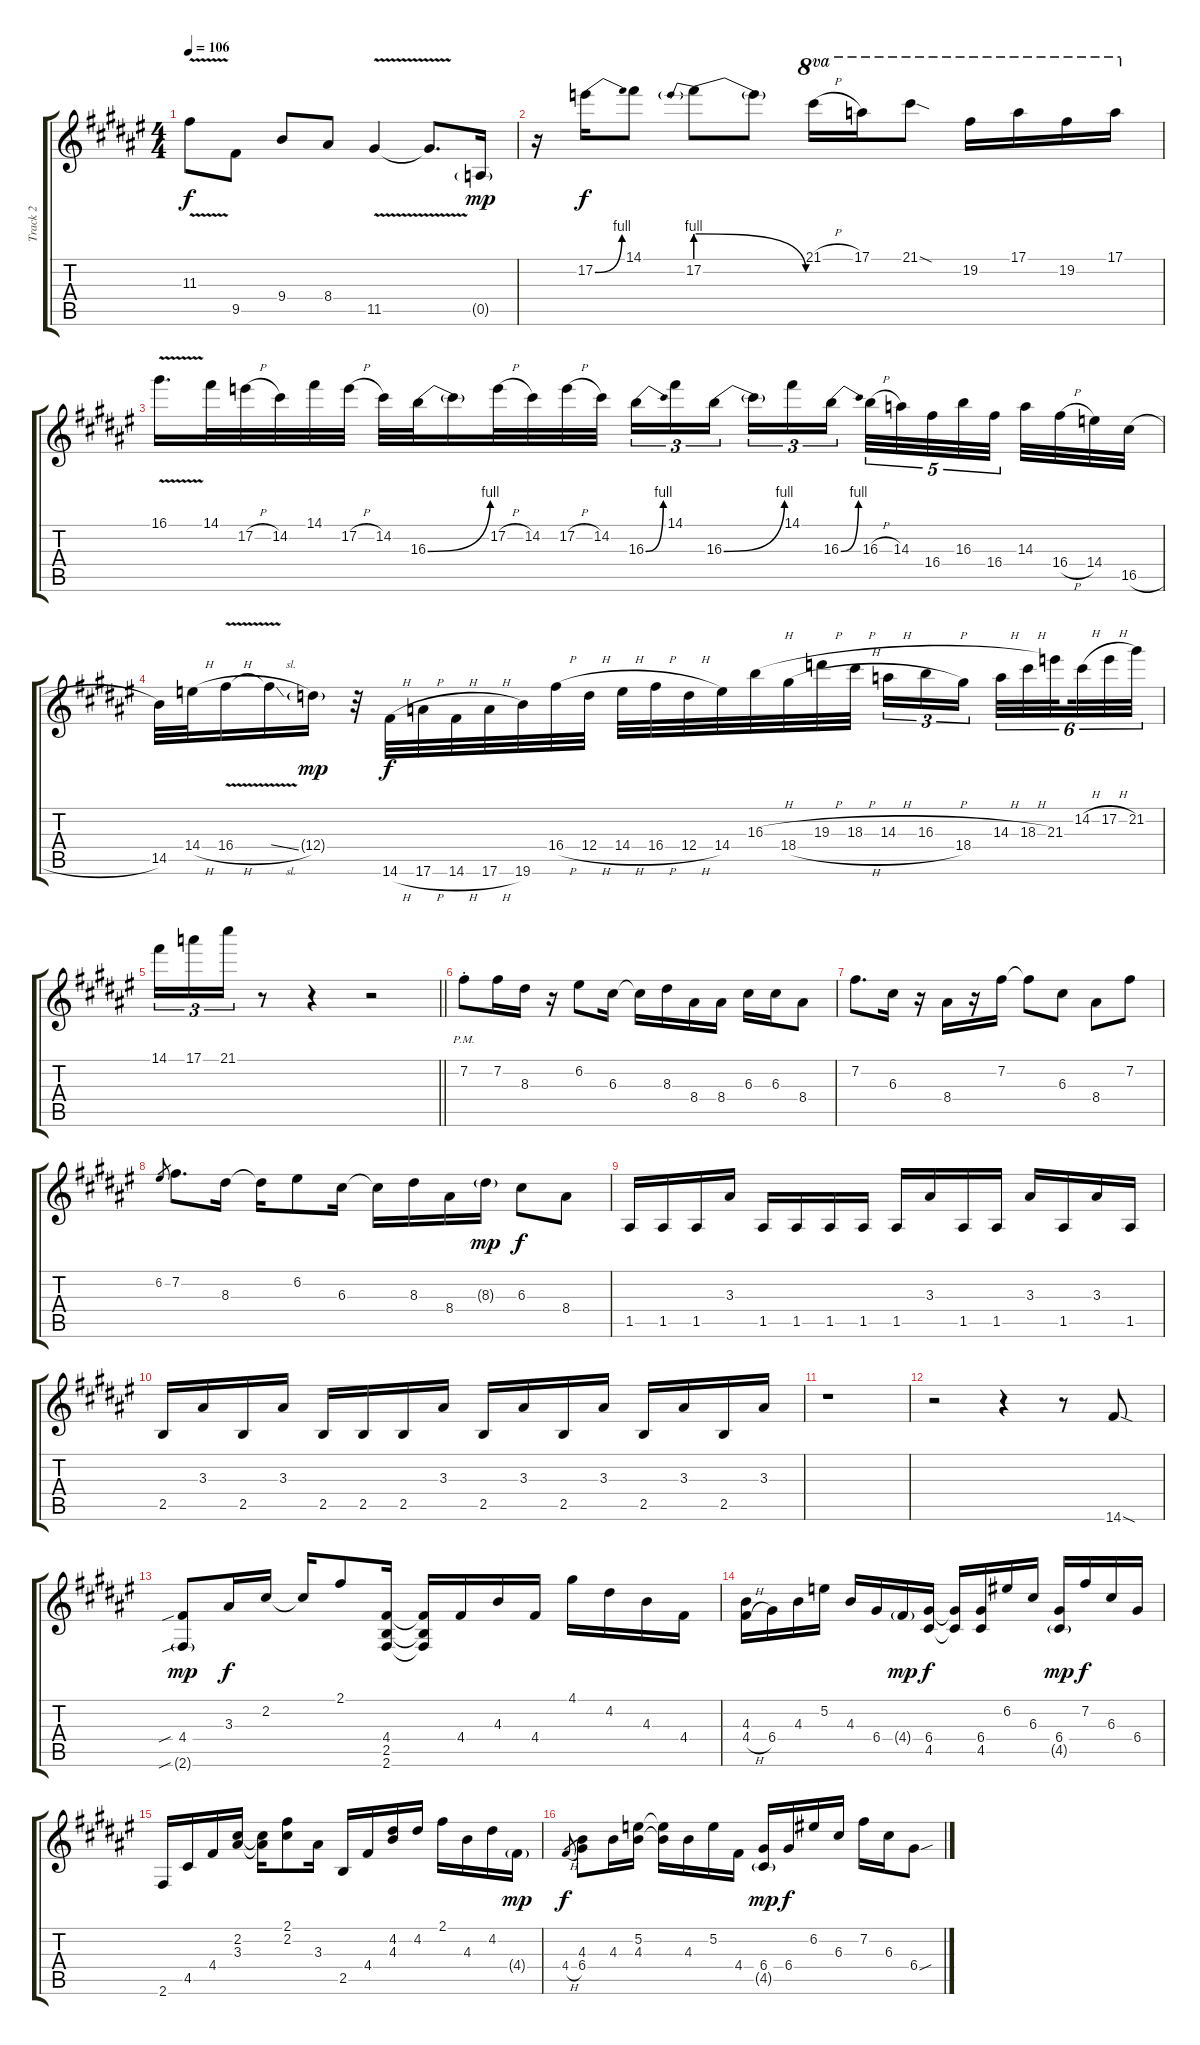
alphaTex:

\track ("Track 2" "Track 2") {instrument distortionguitar}
\staff {score tabs}
\tuning (E4 B3 G3 D3 A2 E2) {hide}
\ts (4 4)
\tempo 106
\clef g2
\ks f#
11.3{v}.8{dy f} 9.5.8 9.4.8 8.4.8 11.5{v}.4 11.5{t}.8{d} 0.5{g}.16{dy mp} |
r.16 17.2{be (bend 0 0 60 4)}.16{dy f} 14.1.8 17.2{be (prebendrelease 0 4 60 0)}.8 17.2{t}.8 21.1{h}.16{ot 8va} 17.1.16{ot 8va} 21.1{sod}.8{ot 8va} 19.2.16{ot 8va} 17.1.16{ot 8va} 19.2.16{ot 8va} 17.1.16{ot 8va} |
16.1{v}.16{d} 14.1.32 17.2{h}.32 14.2.32 14.1.32 17.2{h}.32 14.2.32 16.3{be (bend 0 0 60 4)}.32 16.3{t}.16 17.2{h}.32 14.2.32 17.2{h}.32 14.2.32 16.3{be (bend 0 0 60 4)}.16{tu (3 2)} 14.1.16{tu (3 2)} 16.3{be (bend 0 0 60 4)}.16{tu (3 2) beam splitsecondary} 16.3{t}.16{tu (3 2)} 14.1.16{tu (3 2)} 16.3{be (bend 0 0 60 4)}.16{tu (3 2)} 16.3{h}.32{tu (5 4)} 14.3.32{tu (5 4)} 16.4.32{tu (5 4)} 16.3.32{tu (5 4)} 16.4.32{tu (5 4) beam splitsecondary} 14.3.32 16.4{h}.32 14.4.32 16.5{h}.32 |
14.5.32 14.4{h}.32 16.4{v h}.16 16.4{sl t}.16 12.4{g}.16{dy mp} r.32 14.6{h}.32{dy f} 17.6{h}.32 14.6{h}.32 17.6{h}.32 19.6.32 16.4{h}.32 12.4{h}.32 14.4{h}.32 16.4{h}.32 12.4{h}.32 14.4.32 16.3{h}.32 18.4{h}.32 19.3{h}.32 18.3{h}.32 14.3{h}.16{tu (3 2)} 16.3{h}.16{tu (3 2)} 18.4.16{tu (3 2) beam splitsecondary} 14.3{h}.32{tu (6 4)} 18.3{h}.32{tu (6 4)} 21.3.32{tu (6 4) beam splitsecondary} 14.2{h}.32{tu (6 4)} 17.2{h}.32{tu (6 4)} 21.2.32{tu (6 4)} |
\barLineRight lightlight
14.1.16{tu (3 2)} 17.1.16{tu (3 2)} 21.1.16{tu (3 2)} r.8 r.4 r.2 |
7.2{pm st}.8 7.2.16 8.3.16 r.16 6.2.8 6.3.16 6.3{t}.16 8.3.16 8.4.16 8.4.16 6.3.16 6.3.16 8.4.8 |
7.2.8{d} 6.3.16 r.16 8.4.16 r.16 7.2.16 7.2{t}.8 6.3.8 8.4.8 7.2.8 |
6.2.8{gr} 7.2.8{d} 8.3.16 8.3{t}.16 6.2.8 6.3.16 6.3{t}.16 8.3.16 8.4.16 8.3{g}.16{dy mp} 6.3.8{dy f} 8.4.8 |
1.5.16 1.5.16 1.5.16 3.3.16 1.5.16 1.5.16 1.5.16 1.5.16 1.5.16 3.3.16 1.5.16 1.5.16 3.3.16 1.5.16 3.3.16 1.5.16 |
2.5.16 3.3.16 2.5.16 3.3.16 2.5.16 2.5.16 2.5.16 3.3.16 2.5.16 3.3.16 2.5.16 3.3.16 2.5.16 3.3.16 2.5.16 3.3.16 |
r.1 |
r.2 r.4 r.8 14.6{sod}.8 |
(4.4{sib} 2.6{sib g}).8{dy mp} 3.3.16{dy f} 2.2.16 2.2{t}.16 2.1.8 (4.4 2.5 2.6).16 (4.4{t} 2.5{t} 2.6{t}).16 4.4.16 4.3.16 4.4.16 4.1.16 4.2.16 4.3.16 4.4.16 |
(4.3 4.4{h}).16 6.4.16 4.3.16 5.2.16 4.3.16 6.4.16 4.4{g}.16{dy mp} (6.4 4.5).16{dy f} (6.4{t} 4.5{t}).16 (6.4 4.5).16 6.2.16 6.3.16 (6.4 4.5{g}).16{dy mp} 7.2.16{dy f} 6.3.16 6.4.16 |
2.6.16 4.5.16 4.4.16 (2.2 3.3).16 (2.2{t} 3.3{t}).16 (2.1 2.2).8 3.3.16 2.5.16 4.4.16 (4.2 4.3).16 4.2.16 2.1.16 4.3.16 4.2.16 4.4{g}.16{dy mp} |
4.4{h}.8{gr dy f} (4.3 6.4).8 4.3.16 (5.2 4.3).16 (5.2{t} 4.3{t}).16 4.3.16 5.2.16 4.4.16 (6.4 4.5{g}).16{dy mp} 6.4.16{dy f} 6.2.16 6.3.16 7.2.16 6.3.16 6.4{sou}.8
